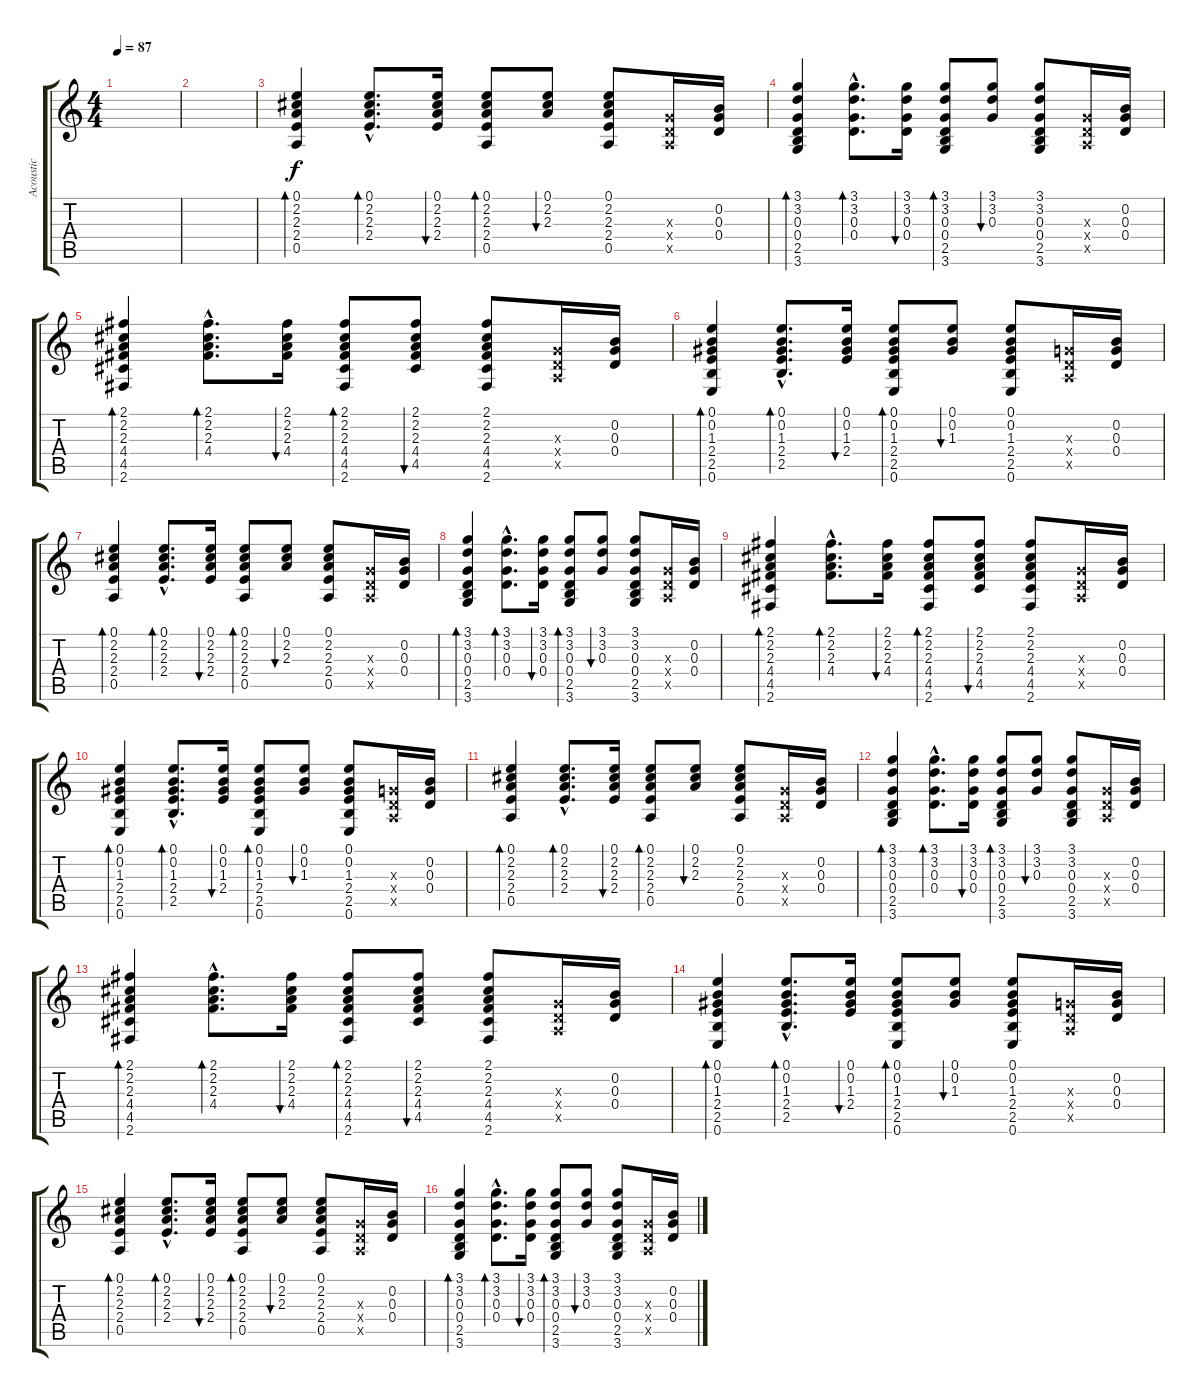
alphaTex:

\track ("Acoustic" "Acoustic") {instrument acousticguitarnylon}
\staff {score tabs}
\tuning (E4 B3 G3 D3 A2 E2) {hide}
\ts (4 4)
\tempo 87
\clef g2
\ks c
|
|
(0.1 2.2 2.3 2.4 0.5).4{bd 60} (0.1{hac} 2.2{hac} 2.3{hac} 2.4{hac}).8{d bd 60} (0.1 2.2 2.3 2.4).16{bu 60} (0.1 2.2 2.3 2.4 0.5).8{bd 60} (0.1 2.2 2.3).8{bu 60} (0.1 2.2 2.3 2.4 0.5).8 (0.3{x} 0.4{x} 0.5{x}).16 (0.2 0.3 0.4).16 |
(3.1 3.2 0.3 0.4 2.5 3.6).4{bd 60} (3.1{hac} 3.2{hac} 0.3{hac} 0.4{hac}).8{d bd 60} (3.1 3.2 0.3 0.4).16{bu 60} (3.1 3.2 0.3 0.4 2.5 3.6).8{bd 60} (3.1 3.2 0.3).8{bu 60} (3.1 3.2 0.3 0.4 2.5 3.6).8 (0.3{x} 0.4{x} 0.5{x}).16 (0.2 0.3 0.4).16 |
(2.1 2.2 2.3 4.4 4.5 2.6).4{bd 60} (2.1{hac} 2.2{hac} 2.3{hac} 4.4{hac}).8{d bd 60} (2.1 2.2 2.3 4.4).16{bu 60} (2.1 2.2 2.3 4.4 4.5 2.6).8{bd 60} (2.1 2.2 2.3 4.4 4.5).8{bu 60} (2.1 2.2 2.3 4.4 4.5 2.6).8 (0.3{x} 0.4{x} 0.5{x}).16 (0.2 0.3 0.4).16 |
(0.1 0.2 1.3 2.4 2.5 0.6).4{bd 60} (0.1{hac} 0.2{hac} 1.3{hac} 2.4{hac} 2.5{hac}).8{d bd 60} (0.1 0.2 1.3 2.4).16{bu 60} (0.1 0.2 1.3 2.4 2.5 0.6).8{bd 60} (0.1 0.2 1.3).8{bu 60} (0.1 0.2 1.3 2.4 2.5 0.6).8 (0.3{x} 0.4{x} 0.5{x}).16 (0.2 0.3 0.4).16 |
(0.1 2.2 2.3 2.4 0.5).4{bd 60} (0.1{hac} 2.2{hac} 2.3{hac} 2.4{hac}).8{d bd 60} (0.1 2.2 2.3 2.4).16{bu 60} (0.1 2.2 2.3 2.4 0.5).8{bd 60} (0.1 2.2 2.3).8{bu 60} (0.1 2.2 2.3 2.4 0.5).8 (0.3{x} 0.4{x} 0.5{x}).16 (0.2 0.3 0.4).16 |
(3.1 3.2 0.3 0.4 2.5 3.6).4{bd 60} (3.1{hac} 3.2{hac} 0.3{hac} 0.4{hac}).8{d bd 60} (3.1 3.2 0.3 0.4).16{bu 60} (3.1 3.2 0.3 0.4 2.5 3.6).8{bd 60} (3.1 3.2 0.3).8{bu 60} (3.1 3.2 0.3 0.4 2.5 3.6).8 (0.3{x} 0.4{x} 0.5{x}).16 (0.2 0.3 0.4).16 |
(2.1 2.2 2.3 4.4 4.5 2.6).4{bd 60} (2.1{hac} 2.2{hac} 2.3{hac} 4.4{hac}).8{d bd 60} (2.1 2.2 2.3 4.4).16{bu 60} (2.1 2.2 2.3 4.4 4.5 2.6).8{bd 60} (2.1 2.2 2.3 4.4 4.5).8{bu 60} (2.1 2.2 2.3 4.4 4.5 2.6).8 (0.3{x} 0.4{x} 0.5{x}).16 (0.2 0.3 0.4).16 |
(0.1 0.2 1.3 2.4 2.5 0.6).4{bd 60} (0.1{hac} 0.2{hac} 1.3{hac} 2.4{hac} 2.5{hac}).8{d bd 60} (0.1 0.2 1.3 2.4).16{bu 60} (0.1 0.2 1.3 2.4 2.5 0.6).8{bd 60} (0.1 0.2 1.3).8{bu 60} (0.1 0.2 1.3 2.4 2.5 0.6).8 (0.3{x} 0.4{x} 0.5{x}).16 (0.2 0.3 0.4).16 |
(0.1 2.2 2.3 2.4 0.5).4{bd 60} (0.1{hac} 2.2{hac} 2.3{hac} 2.4{hac}).8{d bd 60} (0.1 2.2 2.3 2.4).16{bu 60} (0.1 2.2 2.3 2.4 0.5).8{bd 60} (0.1 2.2 2.3).8{bu 60} (0.1 2.2 2.3 2.4 0.5).8 (0.3{x} 0.4{x} 0.5{x}).16 (0.2 0.3 0.4).16 |
(3.1 3.2 0.3 0.4 2.5 3.6).4{bd 60} (3.1{hac} 3.2{hac} 0.3{hac} 0.4{hac}).8{d bd 60} (3.1 3.2 0.3 0.4).16{bu 60} (3.1 3.2 0.3 0.4 2.5 3.6).8{bd 60} (3.1 3.2 0.3).8{bu 60} (3.1 3.2 0.3 0.4 2.5 3.6).8 (0.3{x} 0.4{x} 0.5{x}).16 (0.2 0.3 0.4).16 |
(2.1 2.2 2.3 4.4 4.5 2.6).4{bd 60} (2.1{hac} 2.2{hac} 2.3{hac} 4.4{hac}).8{d bd 60} (2.1 2.2 2.3 4.4).16{bu 60} (2.1 2.2 2.3 4.4 4.5 2.6).8{bd 60} (2.1 2.2 2.3 4.4 4.5).8{bu 60} (2.1 2.2 2.3 4.4 4.5 2.6).8 (0.3{x} 0.4{x} 0.5{x}).16 (0.2 0.3 0.4).16 |
(0.1 0.2 1.3 2.4 2.5 0.6).4{bd 60} (0.1{hac} 0.2{hac} 1.3{hac} 2.4{hac} 2.5{hac}).8{d bd 60} (0.1 0.2 1.3 2.4).16{bu 60} (0.1 0.2 1.3 2.4 2.5 0.6).8{bd 60} (0.1 0.2 1.3).8{bu 60} (0.1 0.2 1.3 2.4 2.5 0.6).8 (0.3{x} 0.4{x} 0.5{x}).16 (0.2 0.3 0.4).16 |
(0.1 2.2 2.3 2.4 0.5).4{bd 60} (0.1{hac} 2.2{hac} 2.3{hac} 2.4{hac}).8{d bd 60} (0.1 2.2 2.3 2.4).16{bu 60} (0.1 2.2 2.3 2.4 0.5).8{bd 60} (0.1 2.2 2.3).8{bu 60} (0.1 2.2 2.3 2.4 0.5).8 (0.3{x} 0.4{x} 0.5{x}).16 (0.2 0.3 0.4).16 |
(3.1 3.2 0.3 0.4 2.5 3.6).4{bd 60} (3.1{hac} 3.2{hac} 0.3{hac} 0.4{hac}).8{d bd 60} (3.1 3.2 0.3 0.4).16{bu 60} (3.1 3.2 0.3 0.4 2.5 3.6).8{bd 60} (3.1 3.2 0.3).8{bu 60} (3.1 3.2 0.3 0.4 2.5 3.6).8 (0.3{x} 0.4{x} 0.5{x}).16 (0.2 0.3 0.4).16
